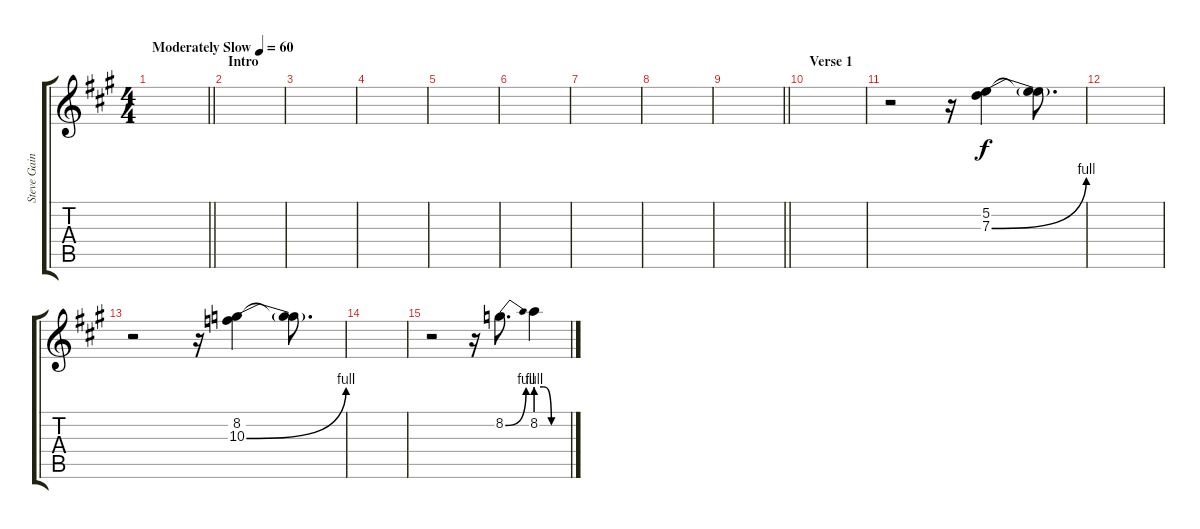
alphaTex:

\track ("Steve Gaines - Rhythm and Fills" "Steve Gain") {instrument electricguitarclean}
\staff {score tabs}
\tuning (E4 B3 G3 D3 A2 E2) {hide}
\ts (4 4)
\tempo (60 "Moderately Slow")
\clef g2
\barLineRight lightlight
\ks f#minor
|
\section ("" "Intro")
|
|
|
|
|
|
|
\barLineRight lightlight
|
\section ("" "Verse 1")
|
r.2{volume 0} r.16 (5.2 7.3{be (bend 0 0 60 4)}).4{volume 13} (5.2{t} 7.3{t}).8{d} |
|
r.2{volume 0} r.16 (8.2 10.3{be (bend 0 0 60 4)}).4{volume 13} (8.2{t} 10.3{t}).8{d} |
|
r.2{volume 11} r.16 8.2{be (bend 0 0 60 4)}.8{d} 8.2{be (custom 0 4 15 4 30 0 60 0)}.4
